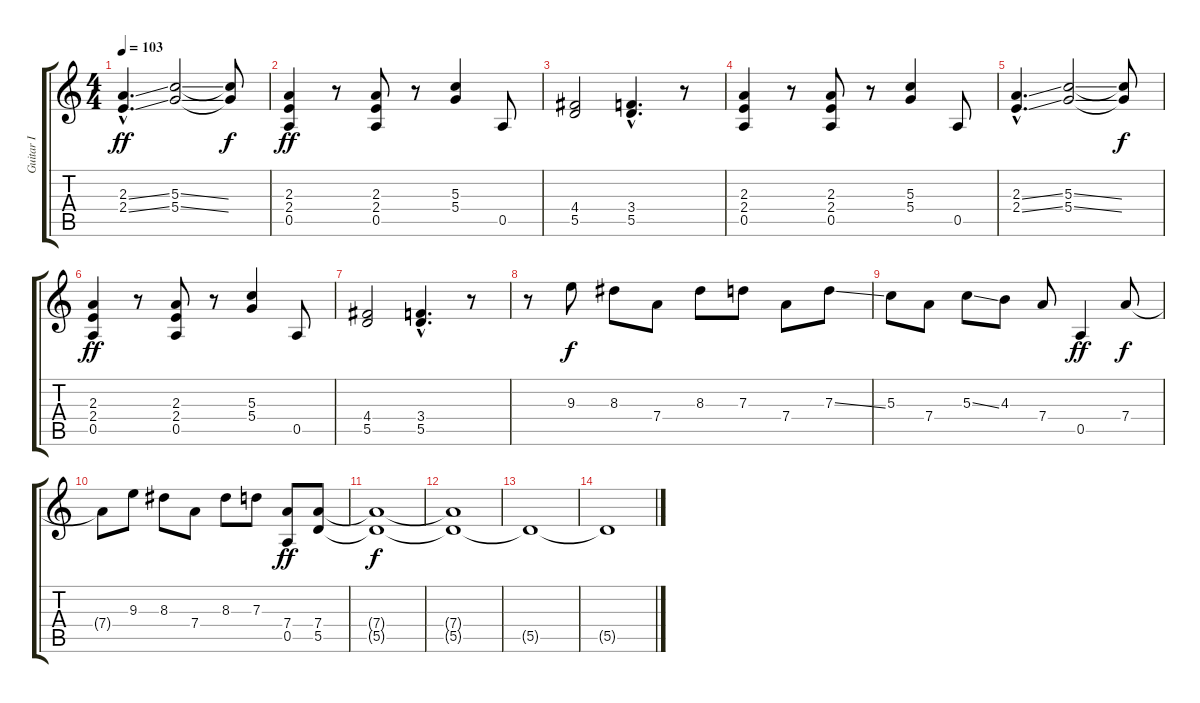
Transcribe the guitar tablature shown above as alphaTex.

\track ("Guitar I" "Guitar I") {instrument overdrivenguitar}
\staff {score tabs}
\tuning (E4 B3 G3 D3 A2 E2) {hide}
\ts (4 4)
\tempo 103
\clef g2
\ks c
(2.3{ss hac} 2.4{ss hac}).4{d dy ff} (5.3{ss} 5.4{ss}).2 (5.3{t} 5.4{t}).8{dy f} |
(2.3 2.4 0.5).4{dy ff} r.8 (2.3 2.4 0.5).8 r.8 (5.3 5.4).4 0.5.8 |
(4.4 5.5).2 (3.4{hac} 5.5{hac}).4{d} r.8 |
(2.3 2.4 0.5).4 r.8 (2.3 2.4 0.5).8 r.8 (5.3 5.4).4 0.5.8 |
(2.3{ss hac} 2.4{ss hac}).4{d} (5.3{ss} 5.4{ss}).2 (5.3{t} 5.4{t}).8{dy f} |
(2.3 2.4 0.5).4{dy ff} r.8 (2.3 2.4 0.5).8 r.8 (5.3 5.4).4 0.5.8 |
(4.4 5.5).2 (3.4{hac} 5.5{hac}).4{d} r.8 |
r.8 9.3.8{dy f} 8.3.8 7.4.8 8.3.8 7.3.8 7.4.8 7.3{ss}.8 |
5.3.8 7.4.8 5.3{ss}.8 4.3.8 7.4.8 0.5.4{dy ff} 7.4.8{dy f} |
7.4{t}.8 9.3.8 8.3.8 7.4.8 8.3.8 7.3.8 (7.4 0.5).8{dy ff} (7.4 5.5).8 |
(7.4{t} 5.5{t}).1{dy f} |
(7.4{t} 5.5{t}).1 |
5.5{t}.1 |
5.5{t}.1
